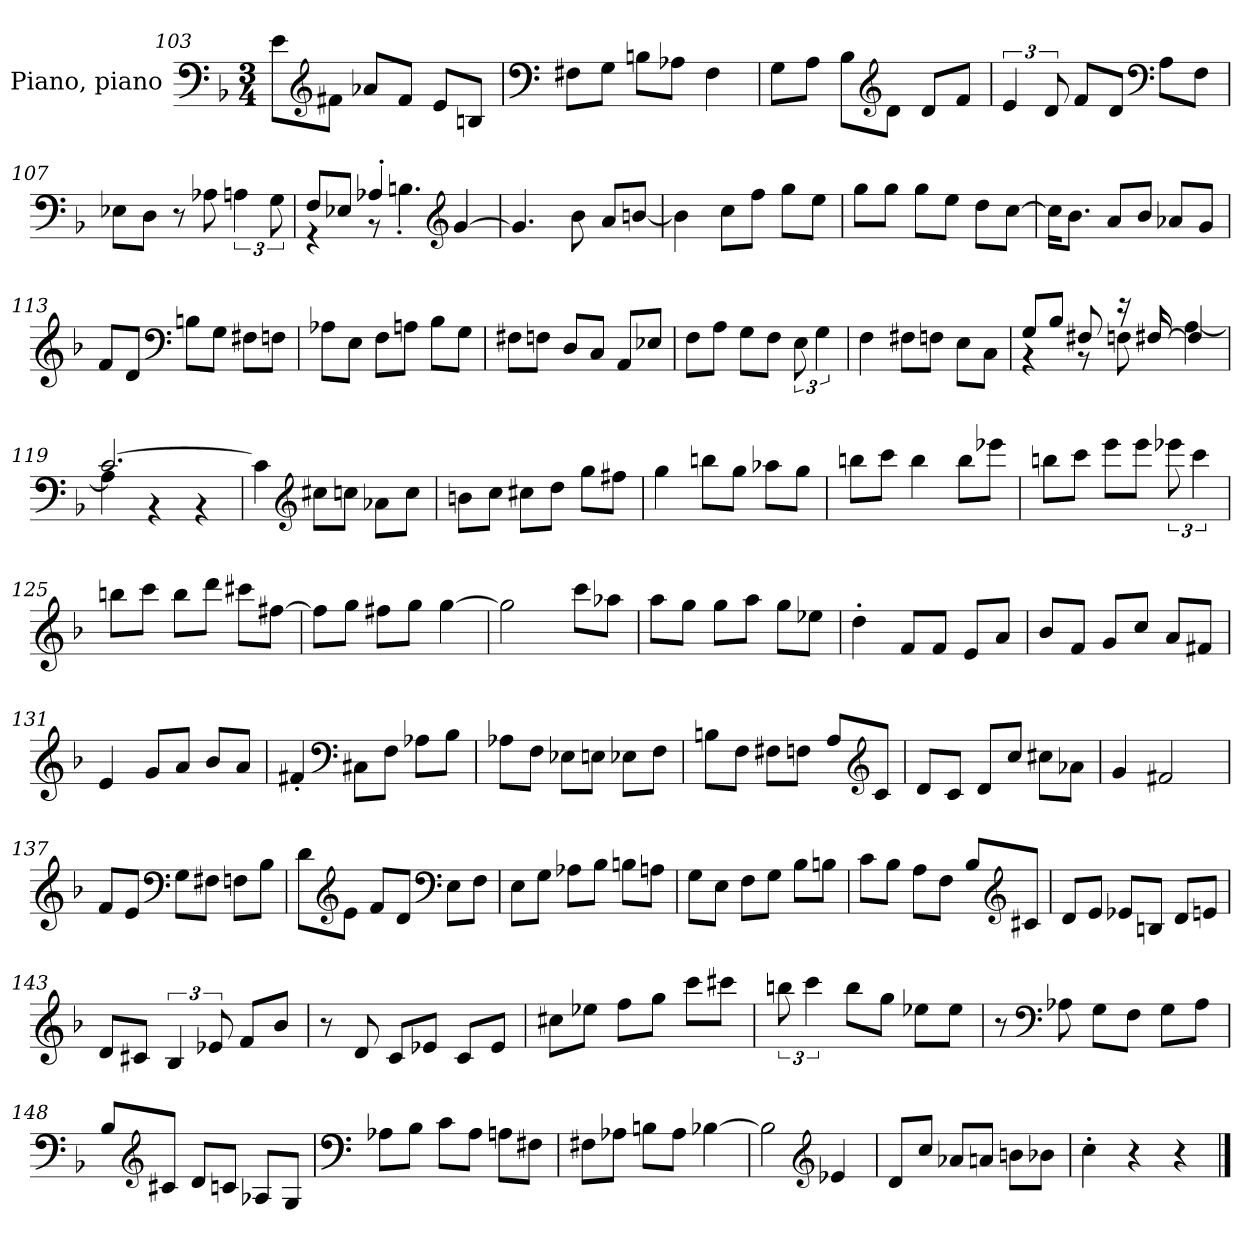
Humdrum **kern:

**kern
*part1
*staff1
*I"Piano, piano
*clefF4
*k[b-]
*M3/4
=103
8e\L
*clefG2
8f#X\J
8a-X/L
8f#/J
8e/L
8Bn/J
=104
*clefF4
8F#X\L
8G\J
8Bn\L
8A-X\J
4F#\
=105
8G\L
8A\J
8B-\L
*clefG2
8d\J
8d/L
8f/J
=106
6e/
12d/
8f/L
8d/J
*clefF4
8A\L
8F\J
!!LO:LB:g=z
=107
8E-X\L
8D\J
8r
8A-X\
6An\
12G\
=108
*^
8F/L	4r
8E-X/J	.
4A-X'/	8r
.	4.Bn'\
*clefG2	*
[4g/	.
*v	*v
=109
4.g/]
8b-\
8a/L
[8bn/J
=110
4b\]
8cc\L
8ff\J
8gg\L
8ee\J
=111
8gg\L
8gg\J
8gg\L
8ee\J
8dd\L
[8cc\J
=112
16cc\KL]
8.b-\J
8a/L
8b-/J
8a-X/L
8g/J
!!LO:LB:g=z
=113
8f/L
8d/J
*clefF4
8Bn\L
8G\J
8F#X\L
8Fn\J
=114
8A-X\L
8E\J
8F\L
8An\J
8B-\L
8G\J
=115
8F#X\L
8Fn\J
8D/L
8C/J
8AA/L
8E-X/J
=116
8F\L
8A\J
8G\L
8F\J
12E\
6G\
=117
4F\
8F#X\L
8Fn\J
8E\L
8C\J
!!LO:LB:g=z
=118
*^
8G/L	4r
8B-/J	.
8F#X/	8r
16r	8Fn\
[16F#X/	.
4F#/]	[4A\
=119	=119
[2.c/	4A\]
.	4r
.	4r
*v	*v
=120
4c\]
*clefG2
8cc#X\L
8ccn\J
8a-X\L
8cc\J
=121
8bn\L
8cc\J
8cc#X\L
8dd\J
8gg\L
8ff#X\J
=122
4gg\
8bbn\L
8gg\J
8aa-X\L
8gg\J
!!LO:LB:g=z
=123
8bbn\L
8ccc\J
4bb\
8bb\L
8eee-X\J
=124
8bbn\L
8ccc\J
8eee\L
8eee\J
12eee-X\
6ccc\
=125
8bbn\L
8ccc\J
8bb\L
8ddd\J
8ccc#X\L
[8ff#X\J
=126
8ff#\L]
8gg\J
8ff#X\L
8gg\J
[4gg\
=127
2gg\]
8ccc\L
8aa-X\J
!!LO:PB:g=z
=128
8aa\L
8gg\J
8gg\L
8aa\J
8gg\L
8ee-X\J
=129
4dd'\
8f/L
8f/J
8e/L
8a/J
=130
8b-/L
8f/J
8g/L
8cc/J
8a/L
8f#X/J
=131
4e/
8g/L
8a/J
8b-/L
8a/J
=132
4f#X'/
*clefF4
8C#X\L
8F\J
8A-X\L
8B-\J
=133
8A-X\L
8F\J
8E-X\L
8En\J
8E-X\L
8F\J
!!LO:LB:g=z
=134
8Bn\L
8F\J
8F#X\L
8Fn\J
8A/L
*clefG2
8c/J
=135
8d/L
8c/J
8d/L
8cc/J
8cc#X\L
8a-X\J
=136
4g/
2f#X/
=137
8f/L
8e/J
*clefF4
8G\L
8F#X\J
8Fn\L
8B-\J
=138
8d\L
*clefG2
8e\J
8f/L
8d/J
*clefF4
8E\L
8F\J
!!LO:LB:g=z
=139
8E\L
8G\J
8A-X\L
8B-\J
8Bn\L
8An\J
=140
8G\L
8E\J
8F\L
8G\J
8B-\L
8Bn\J
=141
8c\L
8B-\J
8A\L
8F\J
8B-/L
*clefG2
8c#X/J
=142
8d/L
8e/J
8e-X/L
8Bn/J
8d/L
8en/J
=143
8d/L
8c#X/J
6B-/
12e-X/
8f/L
8b-/J
!!LO:LB:g=z
=144
8r
8d/
8c/L
8e-X/J
8c/L
8e-/J
=145
8cc#X\L
8ee-X\J
8ff\L
8gg\J
8ccc\L
8ccc#X\J
=146
12bbn\
6ccc\
8bb\L
8gg\J
8ee-X\L
8ee-\J
=147
8r
*clefF4
8A-X\
8G\L
8F\J
8G\L
8A-\J
=148
8B-/L
*clefG2
8c#X/J
8d/L
8cn/J
8A-X/L
8G/J
!!LO:LB:g=z
=149
*clefF4
8A-X\L
8B-\J
8c\L
8A-\J
8An\L
8F#X\J
=150
8F#X\L
8A-X\J
8Bn\L
8A-\J
[4B-X\
=151
2B-\]
*clefG2
4e-X/
=152
8d/L
8cc/J
8a-X/L
8an/J
8bn\L
8b-X\J
=153
4cc'\
4r
4r
==
*-
